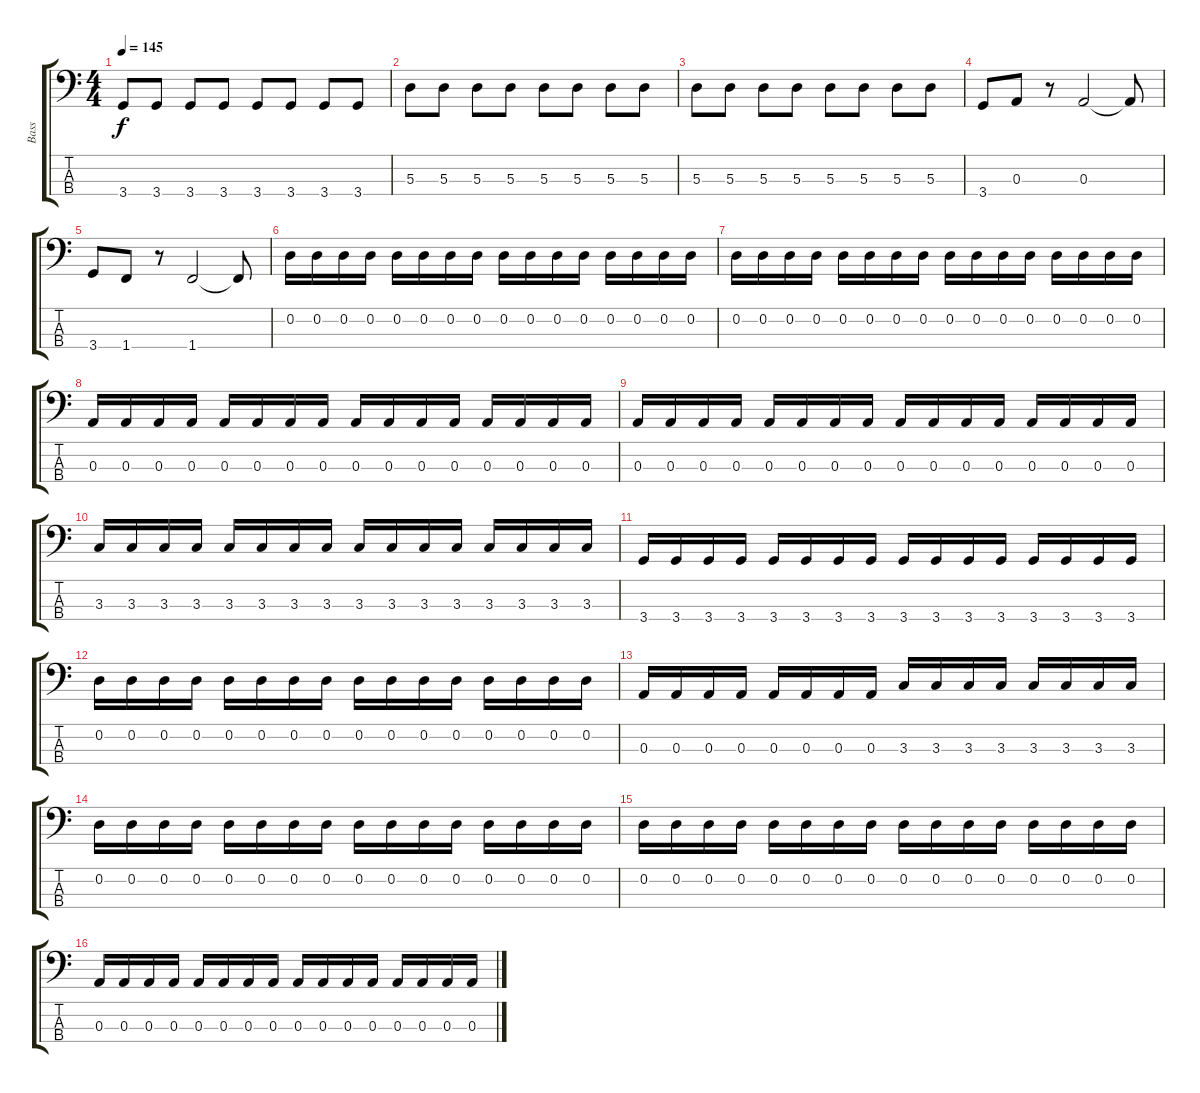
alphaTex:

\track ("Bass" "Bass") {instrument electricbasspick}
\staff {score tabs}
\tuning (G2 D2 A1 E1) {hide}
\ts (4 4)
\tempo 145
\clef f4
\ks c
3.4.8{dy f} 3.4.8 3.4.8 3.4.8 3.4.8 3.4.8 3.4.8 3.4.8 |
5.3.8 5.3.8 5.3.8 5.3.8 5.3.8 5.3.8 5.3.8 5.3.8 |
5.3.8 5.3.8 5.3.8 5.3.8 5.3.8 5.3.8 5.3.8 5.3.8 |
3.4.8 0.3.8 r.8 0.3.2 0.3{t}.8 |
3.4.8 1.4.8 r.8 1.4.2 1.4{t}.8 |
0.2.16 0.2.16 0.2.16 0.2.16 0.2.16 0.2.16 0.2.16 0.2.16 0.2.16 0.2.16 0.2.16 0.2.16 0.2.16 0.2.16 0.2.16 0.2.16 |
0.2.16 0.2.16 0.2.16 0.2.16 0.2.16 0.2.16 0.2.16 0.2.16 0.2.16 0.2.16 0.2.16 0.2.16 0.2.16 0.2.16 0.2.16 0.2.16 |
0.3.16 0.3.16 0.3.16 0.3.16 0.3.16 0.3.16 0.3.16 0.3.16 0.3.16 0.3.16 0.3.16 0.3.16 0.3.16 0.3.16 0.3.16 0.3.16 |
0.3.16 0.3.16 0.3.16 0.3.16 0.3.16 0.3.16 0.3.16 0.3.16 0.3.16 0.3.16 0.3.16 0.3.16 0.3.16 0.3.16 0.3.16 0.3.16 |
3.3.16 3.3.16 3.3.16 3.3.16 3.3.16 3.3.16 3.3.16 3.3.16 3.3.16 3.3.16 3.3.16 3.3.16 3.3.16 3.3.16 3.3.16 3.3.16 |
3.4.16 3.4.16 3.4.16 3.4.16 3.4.16 3.4.16 3.4.16 3.4.16 3.4.16 3.4.16 3.4.16 3.4.16 3.4.16 3.4.16 3.4.16 3.4.16 |
0.2.16 0.2.16 0.2.16 0.2.16 0.2.16 0.2.16 0.2.16 0.2.16 0.2.16 0.2.16 0.2.16 0.2.16 0.2.16 0.2.16 0.2.16 0.2.16 |
0.3.16 0.3.16 0.3.16 0.3.16 0.3.16 0.3.16 0.3.16 0.3.16 3.3.16 3.3.16 3.3.16 3.3.16 3.3.16 3.3.16 3.3.16 3.3.16 |
0.2.16 0.2.16 0.2.16 0.2.16 0.2.16 0.2.16 0.2.16 0.2.16 0.2.16 0.2.16 0.2.16 0.2.16 0.2.16 0.2.16 0.2.16 0.2.16 |
0.2.16 0.2.16 0.2.16 0.2.16 0.2.16 0.2.16 0.2.16 0.2.16 0.2.16 0.2.16 0.2.16 0.2.16 0.2.16 0.2.16 0.2.16 0.2.16 |
0.3.16 0.3.16 0.3.16 0.3.16 0.3.16 0.3.16 0.3.16 0.3.16 0.3.16 0.3.16 0.3.16 0.3.16 0.3.16 0.3.16 0.3.16 0.3.16
